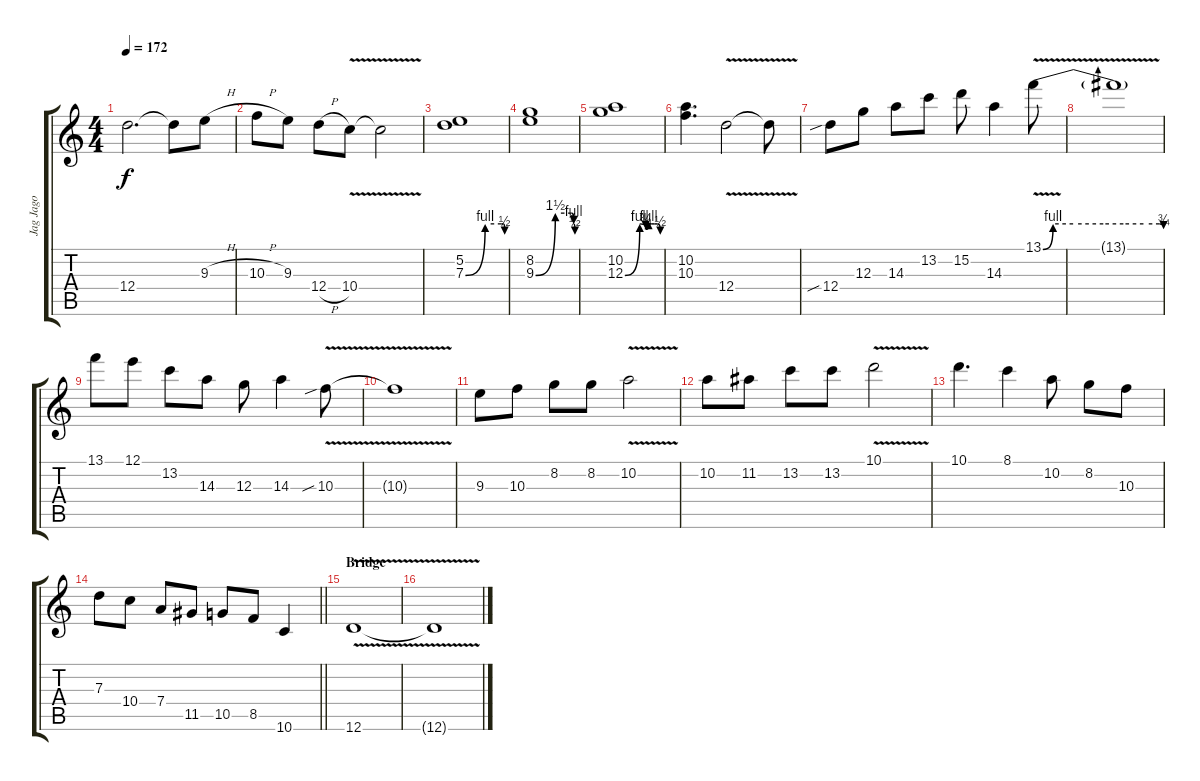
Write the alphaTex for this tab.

\track ("Jag Jago" "Jag Jago") {instrument distortionguitar}
\staff {score tabs}
\tuning (E4 B3 G3 D3 A2 D2) {hide}
\ts (4 4)
\tempo 172
\clef g2
\ks c
12.4{t}.2{d dy f} 12.4{t}.8 9.3{h}.8 |
10.3{h}.8 9.3.8 12.4{h}.8 10.4{v}.8 10.4{t}.2 |
(5.2 7.3{be (custom 0 0 30 4 55 4 58 4 60 2)}).1 |
(8.2 9.3{be (custom 0 0 30 6 55 6 58 4 60 2)}).1 |
(10.2 12.3{be (custom 0 0 25 4 35 3 40 4 45 4 50 4 55 4 60 2)}).1 |
(10.2 10.3).4{d} 12.4{v}.2 12.4{t}.8 |
12.4{sib}.8 12.3.8 14.3.8 13.2.8 15.2.8 14.3.4 13.1{be (custom 0 0 5 4 15 4 30 4 40 4 50 4 58 4 60 3) v}.8 |
13.1{t}.1 |
13.1.8 12.1.8 13.2.8 14.3.8 12.3.8 14.3.4 10.3{v sib}.8 |
10.3{t}.1 |
9.3.8 10.3.8 8.2.8 8.2.8 10.2{v}.2 |
10.2.8 11.2.8 13.2.8 13.2.8 10.1{v}.2 |
10.1.4{d} 8.1.4 10.2.8 8.2.8 10.3.8 |
\barLineRight lightlight
7.3.8 10.4.8 7.4.8 11.5.8 10.5.8 8.5.8 10.6.4 |
\section ("" "Bridge")
12.6{v}.1{volume 3} |
12.6{t}.1
